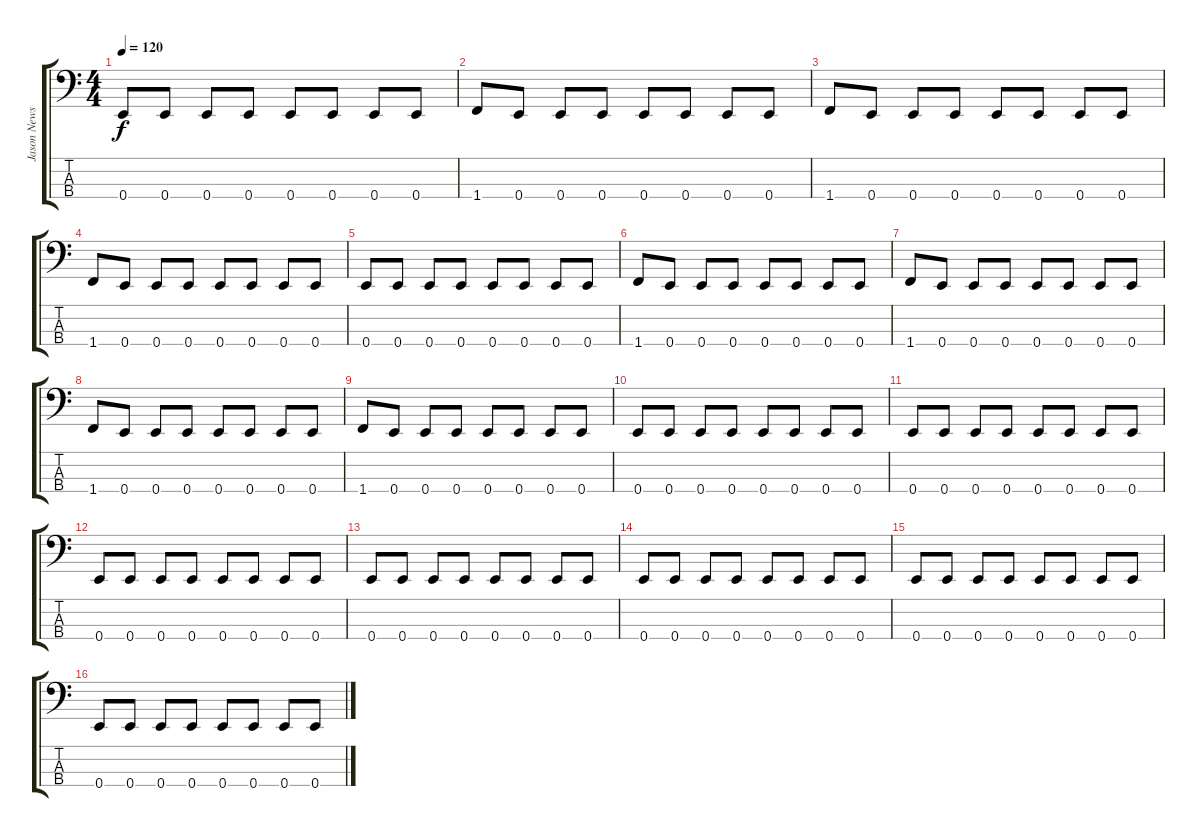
\track ("Jason Newsted" "Jason News") {instrument electricbassfinger}
\staff {score tabs}
\tuning (G2 D2 A1 E1) {hide}
\ts (4 4)
\tempo 120
\clef f4
\ks c
0.4.8{dy f} 0.4.8 0.4.8 0.4.8 0.4.8 0.4.8 0.4.8 0.4.8 |
1.4.8 0.4.8 0.4.8 0.4.8 0.4.8 0.4.8 0.4.8 0.4.8 |
1.4.8 0.4.8 0.4.8 0.4.8 0.4.8 0.4.8 0.4.8 0.4.8 |
1.4.8{volume 13} 0.4.8 0.4.8 0.4.8 0.4.8 0.4.8 0.4.8 0.4.8 |
0.4.8 0.4.8 0.4.8 0.4.8 0.4.8 0.4.8 0.4.8 0.4.8 |
1.4.8 0.4.8 0.4.8 0.4.8 0.4.8 0.4.8 0.4.8 0.4.8 |
1.4.8 0.4.8 0.4.8 0.4.8 0.4.8 0.4.8 0.4.8 0.4.8 |
1.4.8 0.4.8 0.4.8 0.4.8 0.4.8 0.4.8 0.4.8 0.4.8 |
1.4.8{volume 11} 0.4.8 0.4.8 0.4.8 0.4.8 0.4.8 0.4.8 0.4.8 |
0.4.8{volume 9} 0.4.8 0.4.8 0.4.8 0.4.8 0.4.8 0.4.8 0.4.8 |
0.4.8{volume 7} 0.4.8 0.4.8 0.4.8 0.4.8 0.4.8 0.4.8 0.4.8 |
0.4.8{volume 6} 0.4.8 0.4.8 0.4.8 0.4.8 0.4.8 0.4.8 0.4.8 |
0.4.8{volume 5} 0.4.8 0.4.8 0.4.8 0.4.8 0.4.8 0.4.8 0.4.8 |
0.4.8 0.4.8 0.4.8 0.4.8 0.4.8 0.4.8 0.4.8 0.4.8 |
0.4.8 0.4.8 0.4.8 0.4.8 0.4.8 0.4.8 0.4.8 0.4.8 |
0.4.8 0.4.8 0.4.8 0.4.8 0.4.8 0.4.8 0.4.8 0.4.8
